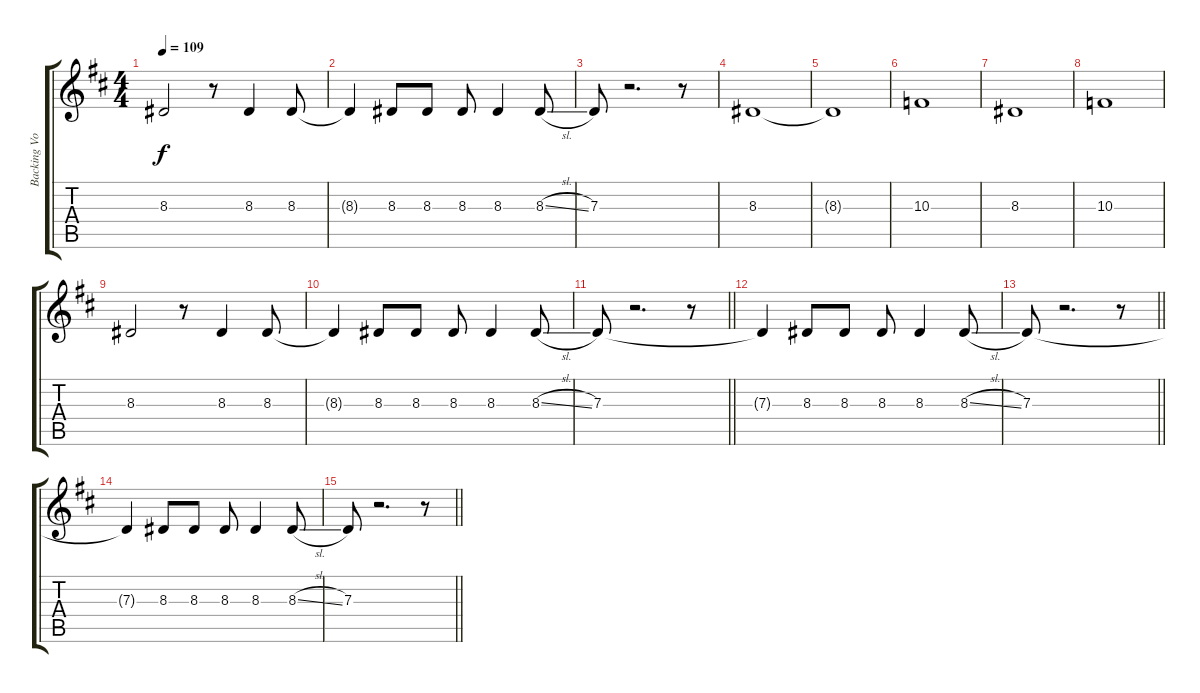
\track ("Backing Vocals (Charlotte Hatherley)" "Backing Vo") {instrument flute}
\staff {score tabs}
\tuning (E4 B3 G3 D3 A2 E2) {hide}
\ts (4 4)
\tempo 109
\clef g2
\ks d
8.3.2{dy f} r.8 8.3.4 8.3.8 |
8.3{t}.4 8.3.8 8.3.8 8.3.8 8.3.4 8.3{sl}.8 |
7.3.8 r.2{d} r.8 |
8.3.1 |
8.3{t}.1 |
10.3.1 |
8.3.1 |
10.3.1 |
8.3.2 r.8 8.3.4 8.3.8 |
8.3{t}.4 8.3.8 8.3.8 8.3.8 8.3.4 8.3{sl}.8 |
\barLineRight lightlight
7.3.8 r.2{d} r.8 |
7.3{t}.4 8.3.8 8.3.8 8.3.8 8.3.4 8.3{sl}.8 |
\barLineRight lightlight
7.3.8 r.2{d} r.8 |
7.3{t}.4 8.3.8 8.3.8 8.3.8 8.3.4 8.3{sl}.8 |
\barLineRight lightlight
7.3.8 r.2{d} r.8
